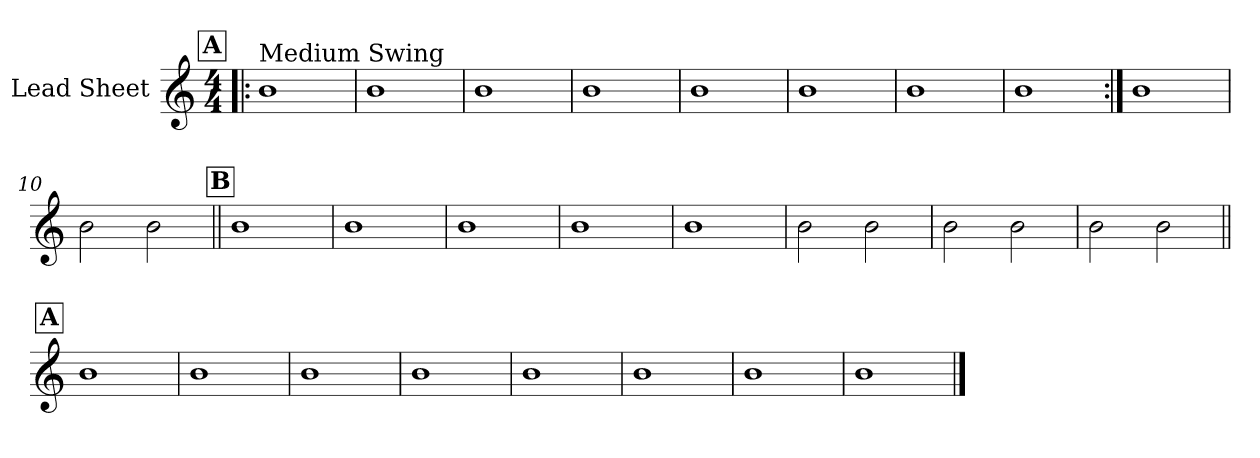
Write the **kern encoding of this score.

**kern
*part1
*staff1
*I"Lead Sheet
*clefG2
*k[]
*M4/4
!!LO:REH:place=s1:a:fs=14:t=A
=1!|:
!LO:TX:a:t=Medium Swing
1b
=2
1b
=3
1b
=4
1b
!!LO:LB:g=z
=5
1b
=6
1b
=7
1b
=8
1b
!!LO:LB:g=z
=9:|!
1b
=10
2b\
2b\
!!LO:LB:g=z
!!LO:REH:place=s1:a:fs=14:t=B
=11||
1b
=12
1b
=13
1b
=14
1b
!!LO:LB:g=z
=15
1b
=16
2b\
2b\
=17
2b\
2b\
=18
2b\
2b\
!!LO:LB:g=z
!!LO:REH:place=s1:a:fs=14:t=A
=19||
1b
=20
1b
=21
1b
=22
1b
!!LO:LB:g=z
=23
1b
=24
1b
=25
1b
=26
1b
==
*-
